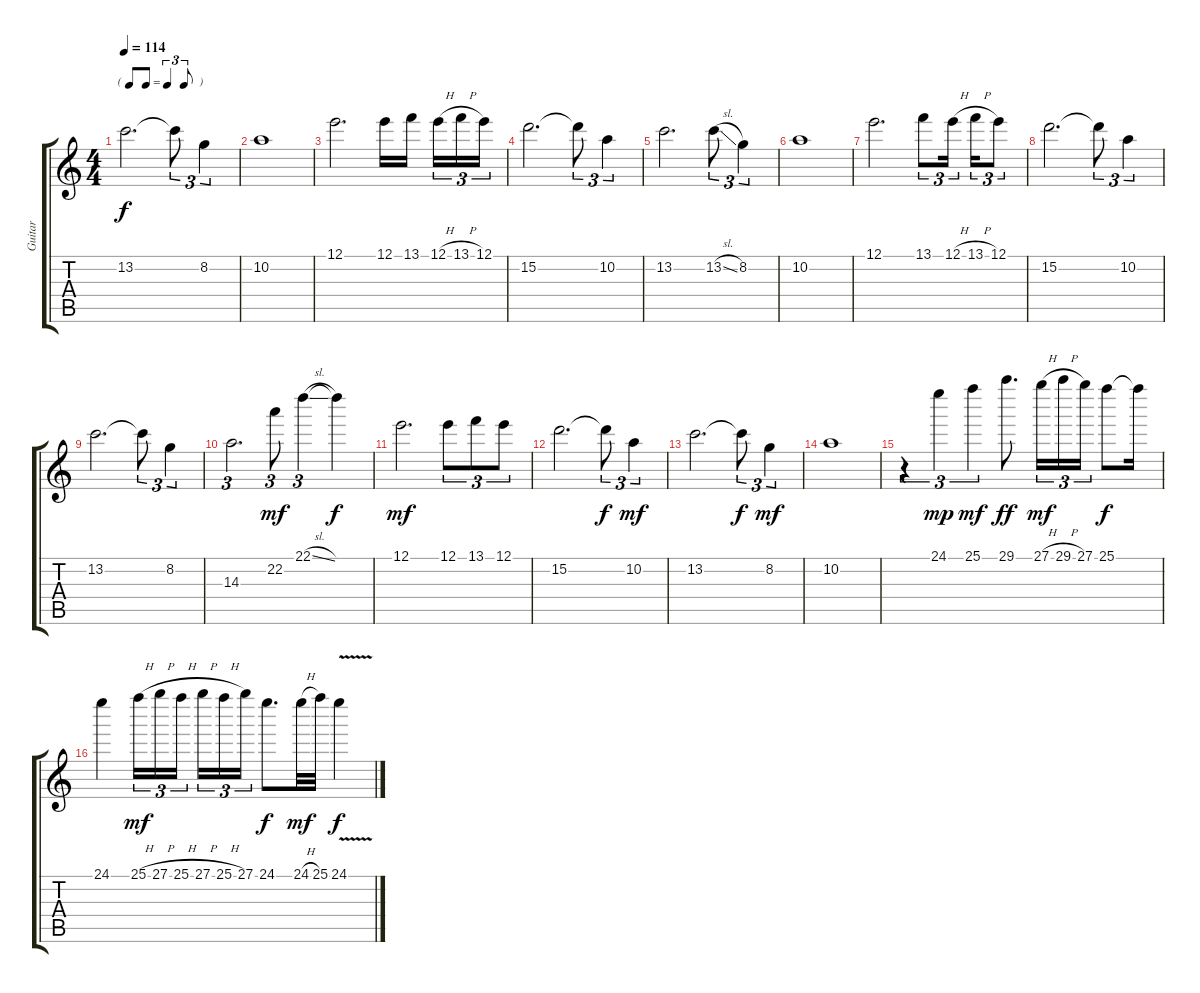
\track ("Guitar" "Guitar") {instrument distortionguitar}
\staff {score tabs}
\tuning (E4 B3 G3 D3 A2 D2) {hide}
\ts (4 4)
\tf triplet8th
\tempo 114
\clef g2
\ks c
13.2.2{d dy f} 13.2{t}.8{tu (3 2)} 8.2.4{tu (3 2)} |
10.2.1 |
12.1.2{d} 12.1.16 13.1.16{beam splitsecondary} 12.1{h}.16{tu (3 2)} 13.1{h}.16{tu (3 2)} 12.1.16{tu (3 2)} |
15.2.2{d} 15.2{t}.8{tu (3 2)} 10.2.4{tu (3 2)} |
13.2.2{d} 13.2{sl}.8{tu (3 2)} 8.2.4{tu (3 2)} |
10.2.1 |
12.1.2{d} 13.1.8{tu (3 2)} 12.1{h}.16{tu (3 2) beam splitsecondary} 13.1{h}.16{tu (3 2)} 12.1.8{tu (3 2)} |
15.2.2{d} 15.2{t}.8{tu (3 2)} 10.2.4{tu (3 2)} |
13.2.2{d} 13.2{t}.8{tu (3 2)} 8.2.4{tu (3 2)} |
14.3.2{d tu (3 2)} 22.2.8{tu (3 2) dy mf} 22.1{sl}.4{tu (3 2)} 22.1{t}.4{dy f} |
12.1.2{d dy mf} 12.1.8{tu (3 2)} 13.1.8{tu (3 2)} 12.1.8{tu (3 2)} |
15.2.2{d} 15.2{t}.8{tu (3 2) dy f} 10.2.4{tu (3 2) dy mf} |
13.2.2{d} 13.2{t}.8{tu (3 2) dy f} 8.2.4{tu (3 2) dy mf} |
10.2.1 |
r.4{tu (3 2)} 24.1.4{tu (3 2) dy mp} 25.1.4{tu (3 2) dy mf} 29.1.8{d dy ff} 27.1{h}.16{tu (3 2) dy mf} 29.1{h}.16{tu (3 2)} 27.1.16{tu (3 2)} 25.1.8{dy f} 25.1{t}.16 |
24.1.4 25.1{h}.16{tu (3 2) dy mf} 27.1{h}.16{tu (3 2)} 25.1{h}.16{tu (3 2) beam splitsecondary} 27.1{h}.16{tu (3 2)} 25.1{h}.16{tu (3 2)} 27.1.16{tu (3 2)} 24.1.8{d dy f} 24.1{h}.32{dy mf} 25.1.32 24.1{v}.4{dy f}
